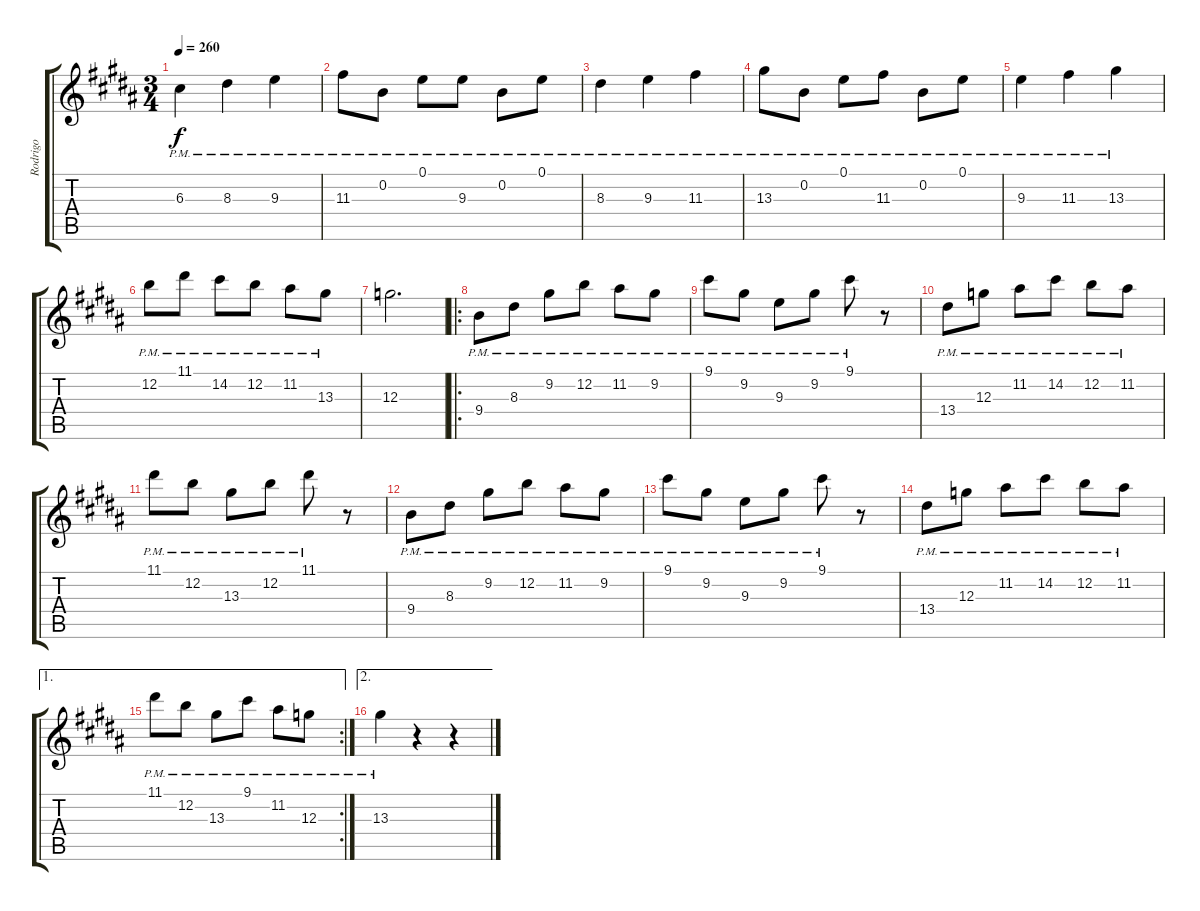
\track ("Rodrigo" "Rodrigo") {instrument acousticguitarnylon}
\staff {score tabs}
\tuning (E4 B3 G3 D3 A2 E2) {hide}
\ts (3 4)
\tempo 260
\clef g2
\ks b
6.3{pm}.4{dy f} 8.3{pm}.4 9.3{pm}.4 |
11.3{pm}.8 0.2{pm}.8 0.1{pm}.8 9.3{pm}.8 0.2{pm}.8 0.1{pm}.8 |
8.3{pm}.4 9.3{pm}.4 11.3{pm}.4 |
13.3{pm}.8 0.2{pm}.8 0.1{pm}.8 11.3{pm}.8 0.2{pm}.8 0.1{pm}.8 |
9.3{pm}.4 11.3{pm}.4 13.3{pm}.4 |
12.2{pm}.8 11.1{pm}.8 14.2{pm}.8 12.2{pm}.8 11.2{pm}.8 13.3{pm}.8 |
12.3.2{d} |
\ro
9.4{pm}.8 8.3{pm}.8 9.2{pm}.8 12.2{pm}.8 11.2{pm}.8 9.2{pm}.8 |
9.1{pm}.8 9.2{pm}.8 9.3{pm}.8 9.2{pm}.8 9.1{pm}.8 r.8 |
13.4{pm}.8 12.3{pm}.8 11.2{pm}.8 14.2{pm}.8 12.2{pm}.8 11.2{pm}.8 |
11.1{pm}.8 12.2{pm}.8 13.3{pm}.8 12.2{pm}.8 11.1{pm}.8 r.8 |
9.4{pm}.8 8.3{pm}.8 9.2{pm}.8 12.2{pm}.8 11.2{pm}.8 9.2{pm}.8 |
9.1{pm}.8 9.2{pm}.8 9.3{pm}.8 9.2{pm}.8 9.1{pm}.8 r.8 |
13.4{pm}.8 12.3{pm}.8 11.2{pm}.8 14.2{pm}.8 12.2{pm}.8 11.2{pm}.8 |
\ae 1
\rc 2
11.1{pm}.8 12.2{pm}.8 13.3{pm}.8 9.1{pm}.8 11.2{pm}.8 12.3{pm}.8 |
\ae 2
13.3{pm}.4 r.4 r.4
